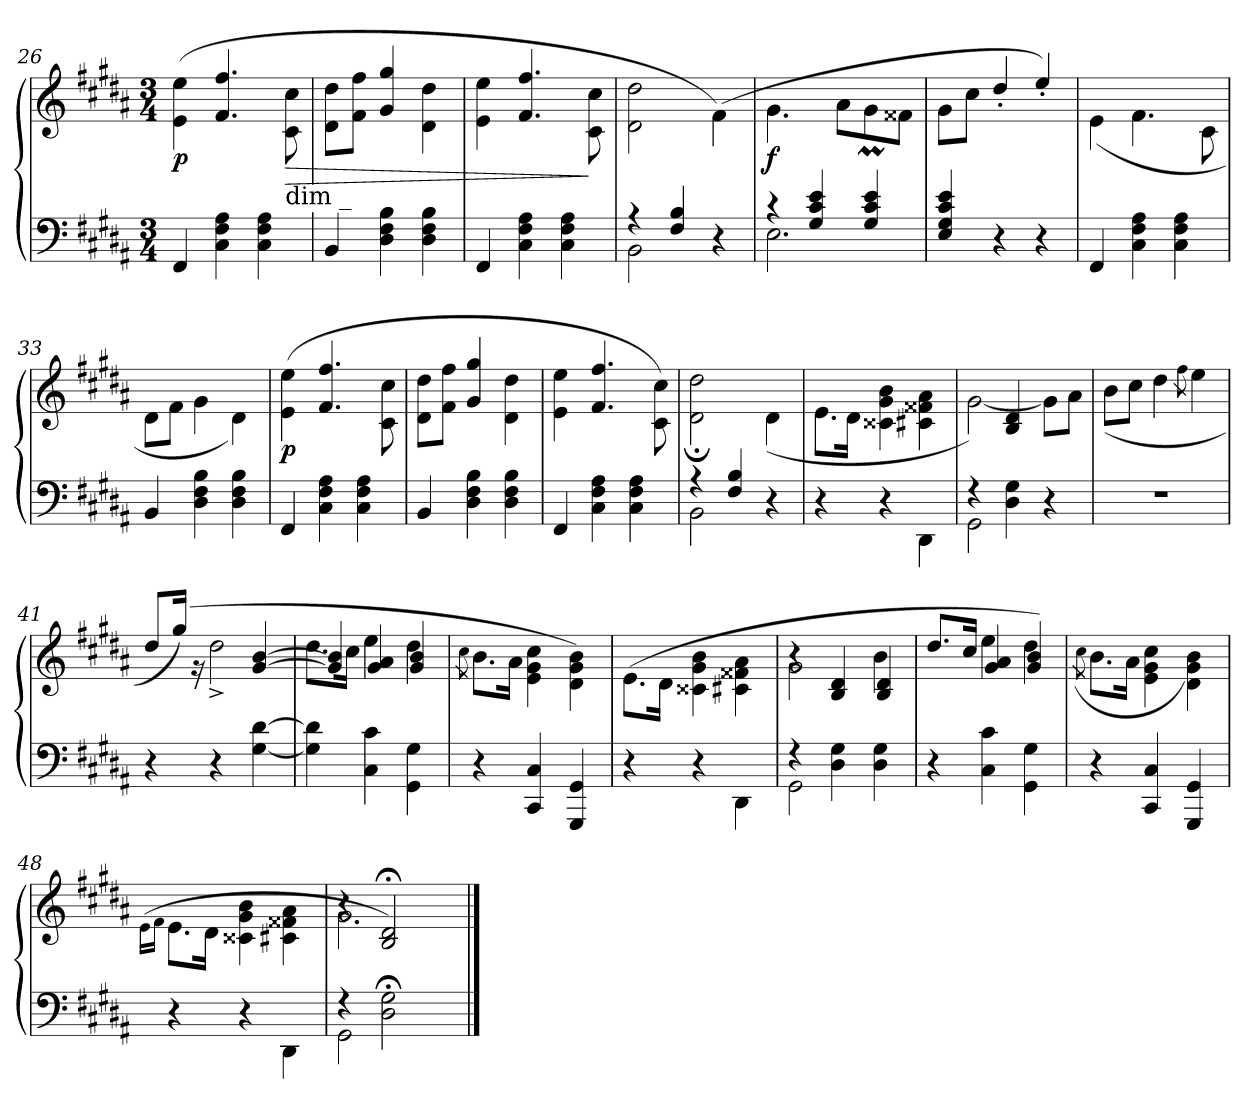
**kern	**kern	**dynam
*part1	*part1	*part1
*staff2	*staff1	*staff1/2
*clefF4	*clefG2	*
*k[f#c#g#d#a#]	*k[f#c#g#d#a#]	*
*g#:	*g#:	*
*M3/4	*M3/4	*
=26	=26	=26
*	*^	*
!	!	!	!LO:DY:b
4FF#/	2.ryy	(>4e\ 4ee\	p
4C#\ 4F#\ 4A#\	.	4.f#/ 4.ff#/	.
4C#\ 4F#\ 4A#\	.	.	.
!	!	!LO:TX:b:t=dim _	!
!	!	!	!LO:HP:b
.	.	8c#\ 8cc#\	>
=27	=27	=27	=27
4BB/	2.ryy	8d#\ 8dd#\L	.
.	.	8f#\ 8ff#\J	.
4D#\ 4F#\ 4B\	.	4g#/ 4gg#/	.
4D#\ 4F#\ 4B\	.	4d#\ 4dd#\	.
!!LO:LB:g=z	!!
=28	=28	=28	=28
4FF#/	2.ryy	4e\ 4ee\	.
4C#\ 4F#\ 4A#\	.	4.f#/ 4.ff#/	.
4C#\ 4F#\ 4A#\	.	.	.
.	.	8c#\ 8cc#\	]
=29	=29	=29	=29
*^	*	*	*
4r	2BB\	2.ryy	2d#\ 2dd#\	.
4F#/ 4B/	.	.	.	.
4ryy	4r	.	(<4f#\)	.
=30	=30	=30	=30	=30
!	!	!	!	!LO:DY:b
4r	2.E\	2.ryy	4.g#\	f
4G#/ 4c#/ 4e/	.	.	.	.
.	.	.	8a#\L	.
4G#/ 4c#/ 4e/	.	.	8g#M\	.
.	.	.	8f##X\J	.
*v	*v	*	*	*
=31	=31	=31	=31
4E/ 4G#/ 4c#/ 4e/	2.ryy	8g#\L	.
.	.	8cc#\J	.
4r	.	4dd#'/	.
4r	.	4ee'/)	.
=32	=32	=32	=32
4FF#/	2.ryy	(<4e\	.
4C#\ 4F#\ 4A#\	.	4.f#\	.
4C#\ 4F#\ 4A#\	.	.	.
.	.	8c#\	.
=33	=33	=33	=33
4BB/	2.ryy	8d#\L	.
.	.	8f#\J	.
4D#\ 4F#\ 4B\	.	4g#\	.
4D#\ 4F#\ 4B\	.	4d#\)	.
=34	=34	=34	=34
!	!	!	!LO:DY:b
4FF#/	2.ryy	(>4e\ 4ee\	p
4C#\ 4F#\ 4A#\	.	4.f#/ 4.ff#/	.
4C#\ 4F#\ 4A#\	.	.	.
.	.	8c#\ 8cc#\	.
=35	=35	=35	=35
4BB/	2.ryy	8d#\ 8dd#\L	.
.	.	8f#\ 8ff#\J	.
4D#\ 4F#\ 4B\	.	4g#/ 4gg#/	.
4D#\ 4F#\ 4B\	.	4d#\ 4dd#\	.
=36	=36	=36	=36
4FF#/	2.ryy	4e\ 4ee\	.
4C#\ 4F#\ 4A#\	.	4.f#/ 4.ff#/	.
4C#\ 4F#\ 4A#\	.	.	.
.	.	8c#\ 8cc#\)	.
=37	=37	=37	=37
*^	*	*	*
4r	2BB\	2.ryy	2d#\;< 2dd#\;<	.
4F#/ 4B/	.	.	.	.
4r	4ryy	.	(<4d#\	.
*v	*v	*	*	*
!!LO:PB:g=z	!!
=38	=38	=38	=38
4r	2.ryy	8.e\L	.
.	.	16d#\Jk	.
4r	.	4c##X\ 4g#\ 4b\	.
4DD#\	.	4c#X\ 4f##X\ 4a#\	.
=39	=39	=39	=39
*^	*	*^	*
4r	2GG#\	2.ryy	[2g#\)	4ryy	.
4D#\ 4G#\	.	.	.	4B/ 4d#/	.
4ryy	4r	.	8g#\L]	4ryy	.
.	.	.	8a#\J	.	.
*v	*v	*	*	*	*
*	*	*v	*v	*
=40	=40	=40	=40
2.r	2.ryy	(<8b\L	.
.	.	8cc#\J	.
.	.	4dd#\	.
.	.	8qff#\	.
.	.	4ee\	.
=41	=41	=41	=41
*	*	*^	*
4r	2.ryy	4ryy	8dd#/L	.
.	.	.	(>16gg#/Jk)	.
.	.	.	16r	.
4r	.	2dd#^\	4ryy	.
[4G#\ [4d#\	.	.	[4g#/ [4b/	.
=42	=42	=42	=42	=42
4G#\] 4d#\]	2.ryy	8.dd#\L	4g#/] 4b/]	.
.	.	16cc#\Jk	.	.
4C#\ 4c#\	.	4ee\	4g#/ 4a#/	.
4GG#\ 4G#\	.	4dd#\	4g#/ 4b/	.
*	*	*v	*v	*
=43	=43	=43	=43
.	.	8qcc#\	.
4r	2.ryy	8.b\L	.
.	.	16a#\Jk	.
4CC#/ 4C#/	.	4e\ 4g#\ 4cc#\	.
4GGG#/ 4GG#/	.	4d#\ 4g#\ 4b\)	.
=44	=44	=44	=44
4r	2.ryy	(>8.e\L	.
.	.	16d#\Jk	.
4r	.	4c##X\ 4g#\ 4b\	.
4DD#\	.	4c#X\ 4f##X\ 4a#\	.
!!LO:LB:g=z
=45	=45	=45	=45
*^	*	*^	*
4r	2GG#\	2.ryy	2g#\	4r	.
4D#\ 4G#\	.	.	.	4B/ 4d#/	.
4D#\ 4G#\	4ryy	.	4b\	4B/ 4d#/	.
*v	*v	*	*	*	*
=46	=46	=46	=46	=46
4r	2.ryy	8.dd#/L	4ryy	.
.	.	16cc#/Jk	.	.
4C#\ 4c#\	.	4ee\	4g#/ 4a#/	.
4GG#\ 4G#\	.	4dd#\	4g#/ 4b/)	.
*	*	*v	*v	*
=47	=47	=47	=47
.	.	(>8qcc#\	.
4r	2.ryy	8.b\L	.
.	.	16a#\Jk	.
4CC#/ 4C#/	.	4e\ 4g#\ 4cc#\	.
4GGG#/ 4GG#/	.	4d#\ 4g#\ 4b\)	.
=48	=48	=48	=48
.	.	(>16qe\LL	.
.	.	16qf#\JJ	.
4r	2.ryy	8.e\L	.
.	.	16d#\Jk	.
4r	.	4c##X\ 4g#\ 4b\	.
4DD#\	.	4c#X\ 4f##X\ 4a#\	.
=49	=49	=49	=49
*^	*	*^	*
4r	2GG#\	2.ryy	2.g#\	4r	.
2D#\;< 2G#\;<	.	.	.	2B/; 2d#/;)	.
.	4ryy	.	.	.	.
*v	*v	*	*	*	*
*	*v	*v	*v	*
==	==	==
*-	*-	*-
